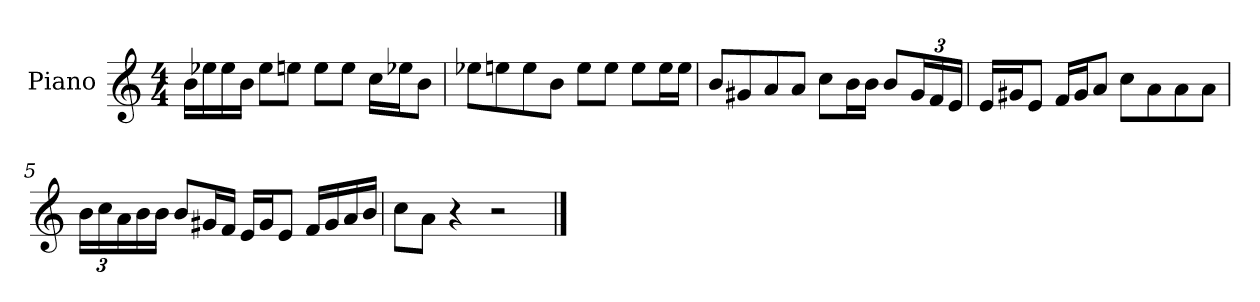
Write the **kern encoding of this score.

**kern
*part1
*staff1
*I"Piano
*I'P-no
*clefG2
*k[]
*M4/4
*MM90
=1
16b\LL
16ee-X\
16ee-\
16b\JJ
8ee-\L
8een\J
8ee\L
8ee\J
16cc\LL
16ee-X\J
8b\J
=2
8ee-X\L
8een\
8ee\
8b\J
8ee\L
8ee\J
8ee\L
16ee\L
16ee\JJ
=3
8b/L
8g#X/
8a/
8a/J
8cc\L
16b\L
16b\JJ
8b/L
*Xbrackettup
24g#/L
24f/
24e/JJ
!!LO:LB:g=z
=4
16e/LL
16g#X/J
8e/J
16f/LL
16g#/J
8a/J
8cc\L
8a\
8a\
8a\J
=5
24b\LL
24cc\
24a\
16b\
16b\JJ
8b/L
16g#X/L
16f/JJ
16e/LL
16g#/J
8e/J
16f/LL
16g#/
16a/
16b/JJ
=6
8cc\L
8a\J
4r
2r
==
*-
